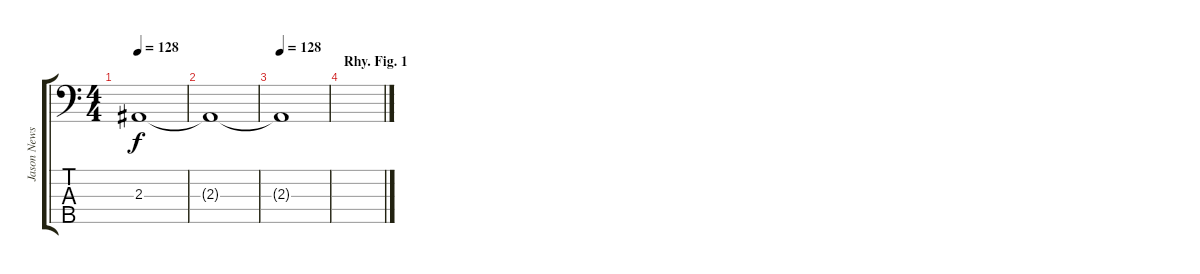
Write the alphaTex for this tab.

\track ("Jason Newsted (Bass)" "Jason News") {instrument electricbasspick}
\staff {score tabs}
\tuning (Gb2 Db2 Ab1 Eb1 Bb0) {hide}
\ts (4 4)
\tempo 128
\clef f4
\ks c
2.3{t}.1{dy f} |
2.3{t}.1 |
\tempo 128
2.3{t}.1 |
\section ("" "Rhy. Fig. 1")
